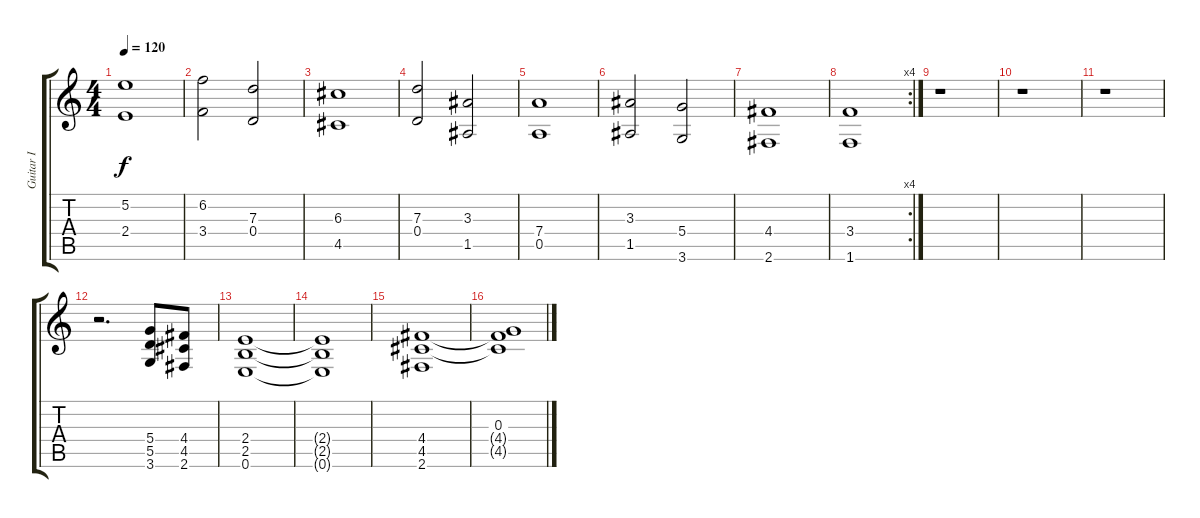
\track ("Guitar I" "Guitar I") {instrument distortionguitar}
\staff {score tabs}
\tuning (E4 B3 G3 D3 A2 E2) {hide}
\ts (4 4)
\tempo 120
\clef g2
\ks c
(5.2 2.4).1{dy f instrument distortionguitar} |
(6.2 3.4).2 (7.3 0.4).2 |
(6.3 4.5).1 |
(7.3 0.4).2 (3.3 1.5).2 |
(7.4 0.5).1 |
(3.3 1.5).2 (5.4 3.6).2 |
(4.4 2.6).1 |
\rc 4
(3.4 1.6).1 |
r.1 |
r.1 |
r.1 |
r.2{d} (5.4 5.5 3.6).8 (4.4 4.5 2.6).8 |
(2.4 2.5 0.6).1 |
(2.4{t} 2.5{t} 0.6{t}).1 |
(4.4 4.5 2.6).1 |
(0.3 4.4{t} 4.5{t}).1
